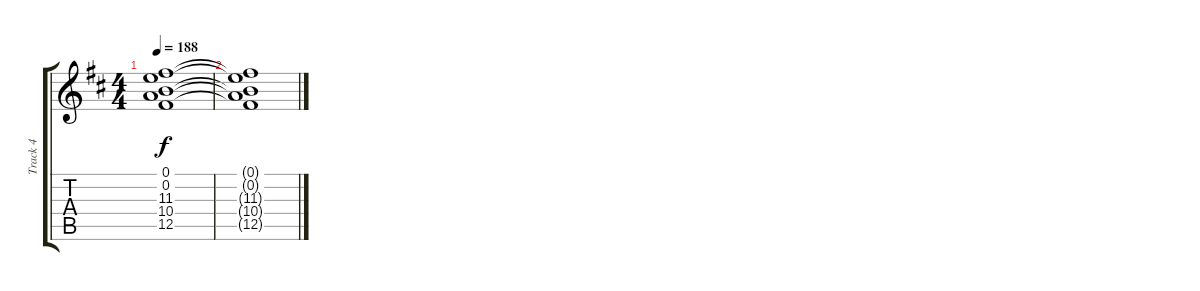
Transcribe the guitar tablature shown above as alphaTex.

\track ("Track 4" "Track 4") {instrument overdrivenguitar}
\staff {score tabs}
\tuning (E4 B3 G3 B2 Gb2 B1) {hide}
\ts (4 4)
\tempo 188
\clef g2
\ks bminor
(0.1{t} 0.2{t} 11.3{t} 10.4{t} 12.5{t}).1{dy f} |
(0.1{t} 0.2{t} 11.3{t} 10.4{t} 12.5{t}).1
